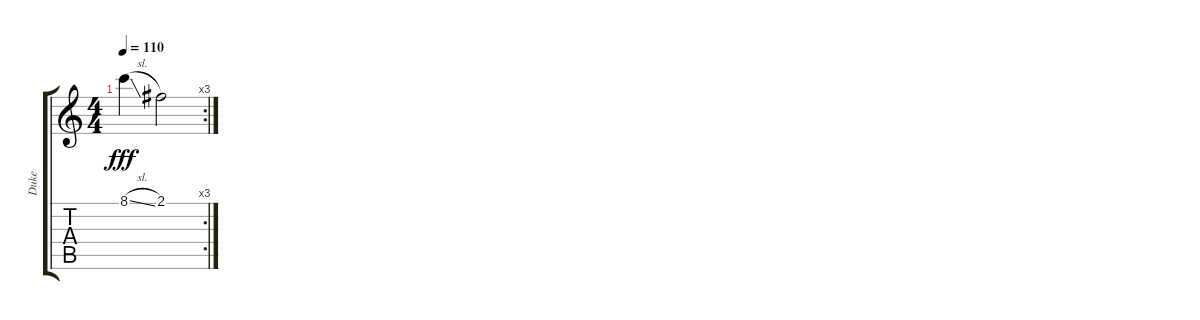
\track ("Duke" "Duke") {instrument distortionguitar}
\staff {score tabs}
\tuning (E4 B3 G3 D3 A2 E2) {hide}
\rc 3
\ts (4 4)
\tempo 110
\clef g2
\ks c
8.1{sl}.4{dy fff} 2.1.2
